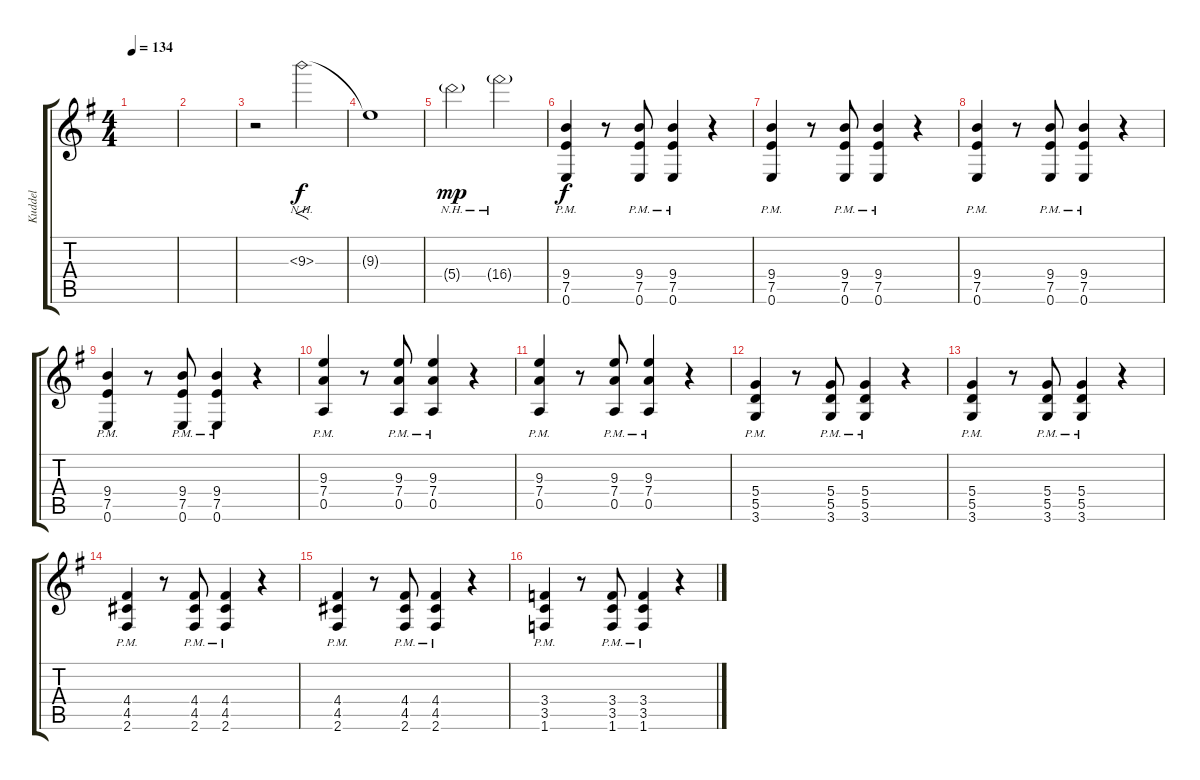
\track ("Kuddel" "Kuddel") {instrument overdrivenguitar}
\staff {score tabs}
\tuning (E4 B3 G3 D3 A2 E2) {hide}
\ts (4 4)
\tempo 134
\clef g2
\ks g
|
|
r.2 9.3{nh}.2{f} |
9.3{t}.1 |
5.4{nh g}.2{dy mp} 16.4{nh g}.2 |
(9.4{pm} 7.5{pm} 0.6{pm}).4{dy f} r.8 (9.4{pm} 7.5{pm} 0.6{pm}).8 (9.4{pm} 7.5{pm} 0.6{pm}).4 r.4 |
(9.4{pm} 7.5{pm} 0.6{pm}).4 r.8 (9.4{pm} 7.5{pm} 0.6{pm}).8 (9.4{pm} 7.5{pm} 0.6{pm}).4 r.4 |
(9.4{pm} 7.5{pm} 0.6{pm}).4 r.8 (9.4{pm} 7.5{pm} 0.6{pm}).8 (9.4{pm} 7.5{pm} 0.6{pm}).4 r.4 |
(9.4{pm} 7.5{pm} 0.6{pm}).4 r.8 (9.4{pm} 7.5{pm} 0.6{pm}).8 (9.4{pm} 7.5{pm} 0.6{pm}).4 r.4 |
(9.3{pm} 7.4{pm} 0.5{pm}).4 r.8 (9.3{pm} 7.4{pm} 0.5{pm}).8 (9.3{pm} 7.4{pm} 0.5{pm}).4 r.4 |
(9.3{pm} 7.4{pm} 0.5{pm}).4 r.8 (9.3{pm} 7.4{pm} 0.5{pm}).8 (9.3{pm} 7.4{pm} 0.5{pm}).4 r.4 |
(5.4{pm} 5.5{pm} 3.6{pm}).4 r.8 (5.4{pm} 5.5{pm} 3.6{pm}).8 (5.4{pm} 5.5{pm} 3.6{pm}).4 r.4 |
(5.4{pm} 5.5{pm} 3.6{pm}).4 r.8 (5.4{pm} 5.5{pm} 3.6{pm}).8 (5.4{pm} 5.5{pm} 3.6{pm}).4 r.4 |
(4.4{pm} 4.5{pm} 2.6{pm}).4 r.8 (4.4{pm} 4.5{pm} 2.6{pm}).8 (4.4{pm} 4.5{pm} 2.6{pm}).4 r.4 |
(4.4{pm} 4.5{pm} 2.6{pm}).4 r.8 (4.4{pm} 4.5{pm} 2.6{pm}).8 (4.4{pm} 4.5{pm} 2.6{pm}).4 r.4 |
(3.4{pm} 3.5{pm} 1.6{pm}).4 r.8 (3.4{pm} 3.5{pm} 1.6{pm}).8 (3.4{pm} 3.5{pm} 1.6{pm}).4 r.4
